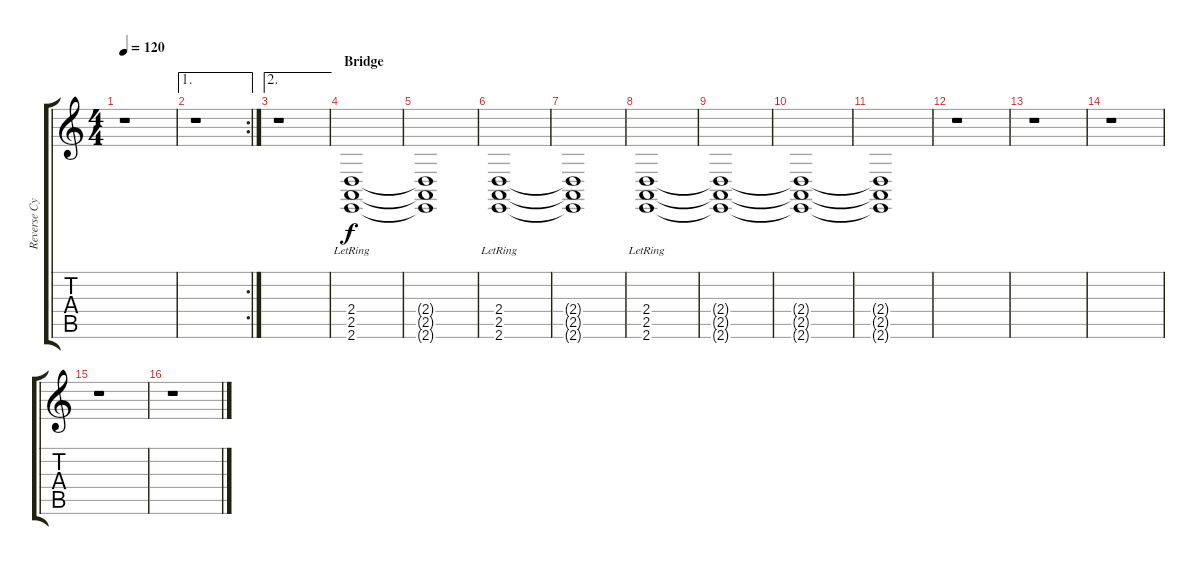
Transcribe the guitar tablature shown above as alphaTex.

\track ("Reverse Cymbal" "Reverse Cy") {instrument reversecymbal}
\staff {score tabs}
\tuning (D4 A3 F3 C3 G2 D2) {hide}
\ts (4 4)
\tempo 120
\clef g2
\ks c
r.1{dy f} |
\ae 1
\rc 2
r.1 |
\ae 2
r.1 |
\section ("" "Bridge")
(2.4{lr} 2.5{lr} 2.6{lr}).1 |
(2.4{t} 2.5{t} 2.6{t}).1 |
(2.4{lr} 2.5{lr} 2.6{lr}).1 |
(2.4{t} 2.5{t} 2.6{t}).1 |
(2.4{lr} 2.5{lr} 2.6{lr}).1 |
(2.4{t} 2.5{t} 2.6{t}).1 |
(2.4{t} 2.5{t} 2.6{t}).1 |
(2.4{t} 2.5{t} 2.6{t}).1 |
r.1 |
r.1 |
r.1 |
r.1 |
r.1
